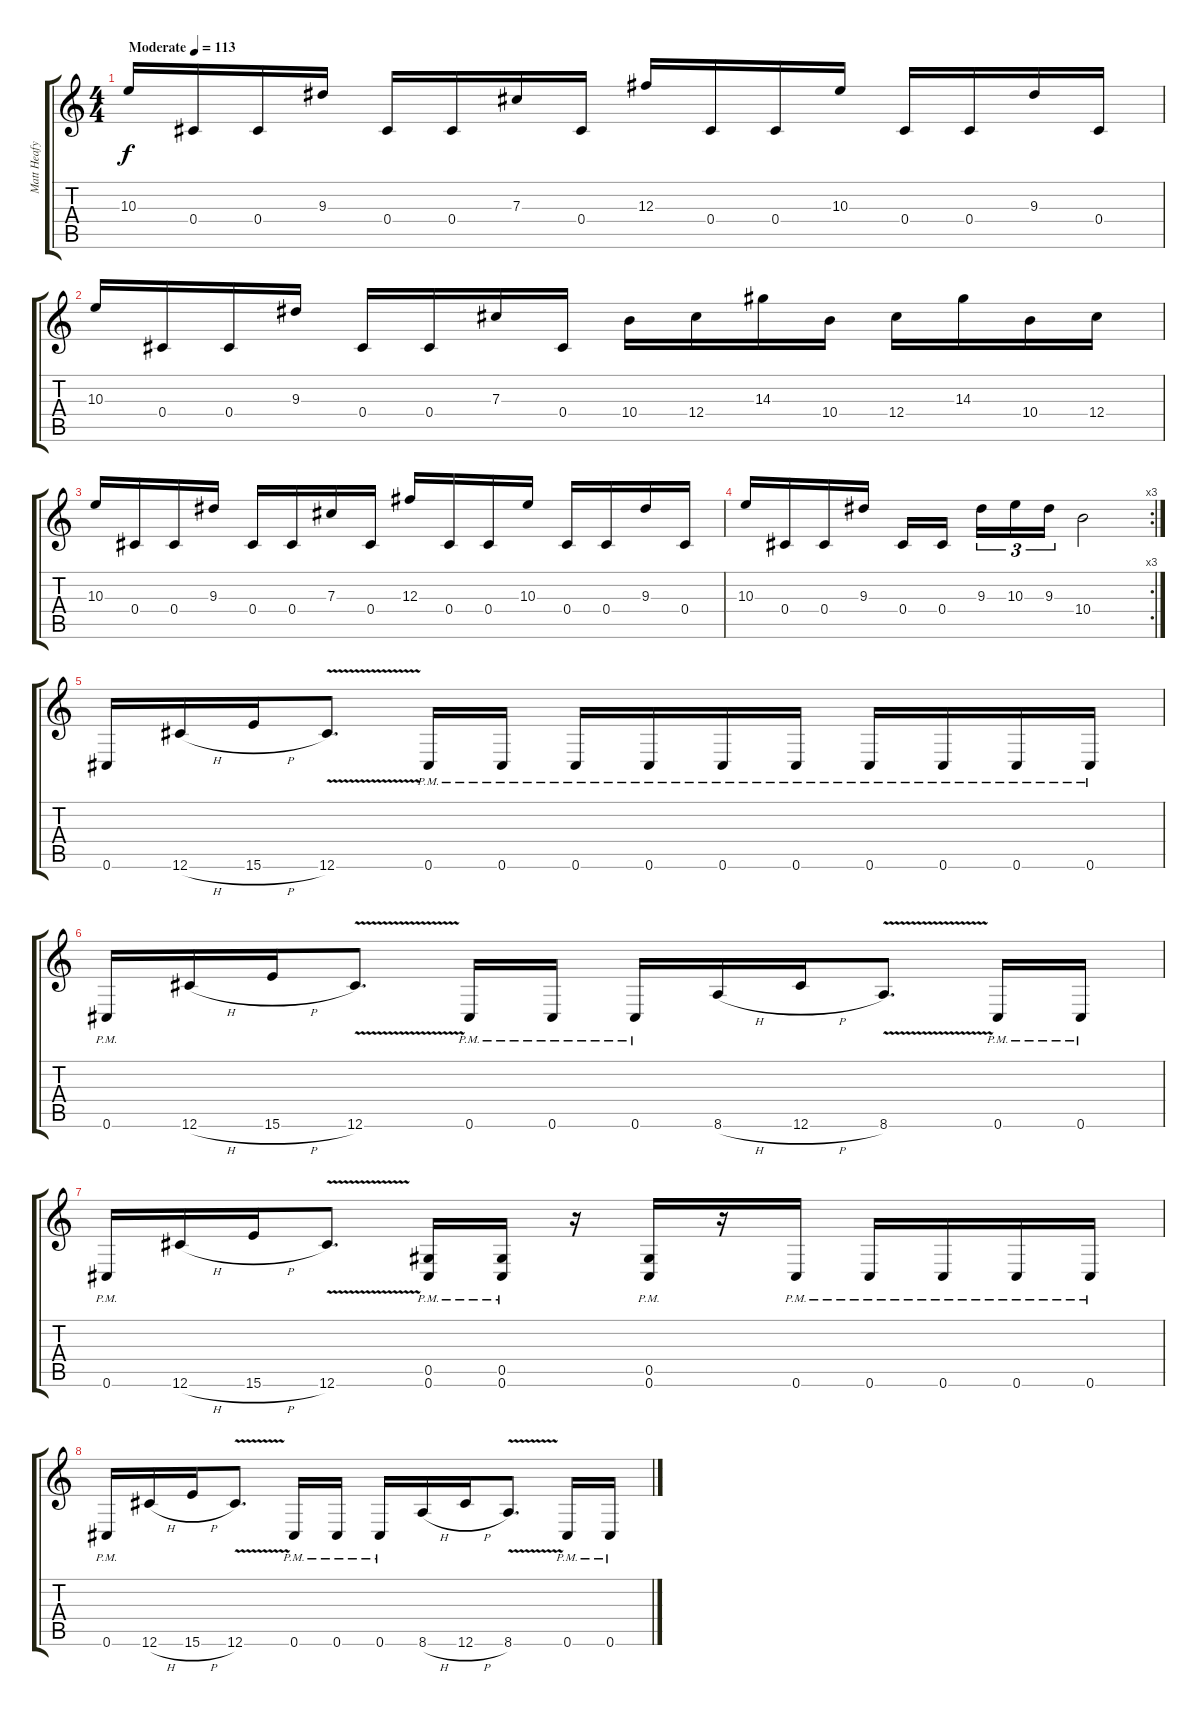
\track ("Matt Heafy" "Matt Heafy") {instrument distortionguitar}
\staff {score tabs}
\tuning (Eb4 Bb3 Gb3 Db3 Ab2 Db2) {hide}
\ts (4 4)
\tempo (113 "Moderate")
\clef g2
\ks c
10.3.16{dy f instrument distortionguitar} 0.4.16 0.4.16 9.3.16 0.4.16 0.4.16 7.3.16 0.4.16 12.3.16 0.4.16 0.4.16 10.3.16 0.4.16 0.4.16 9.3.16 0.4.16 |
10.3.16 0.4.16 0.4.16 9.3.16 0.4.16 0.4.16 7.3.16 0.4.16 10.4.16 12.4.16 14.3.16 10.4.16 12.4.16 14.3.16 10.4.16 12.4.16 |
10.3.16 0.4.16 0.4.16 9.3.16 0.4.16 0.4.16 7.3.16 0.4.16 12.3.16 0.4.16 0.4.16 10.3.16 0.4.16 0.4.16 9.3.16 0.4.16 |
\rc 3
10.3.16 0.4.16 0.4.16 9.3.16 0.4.16 0.4.16{beam splitsecondary} 9.3.16{tu (3 2)} 10.3.16{tu (3 2)} 9.3.16{tu (3 2)} 10.4.2 |
0.6.16 12.6{h}.16 15.6{h}.16 12.6{v}.8{d} 0.6{pm}.16 0.6{pm}.16 0.6{pm}.16 0.6{pm}.16 0.6{pm}.16 0.6{pm}.16 0.6{pm}.16 0.6{pm}.16 0.6{pm}.16 0.6{pm}.16 |
0.6{pm}.16 12.6{h}.16 15.6{h}.16 12.6{v}.8{d} 0.6{pm}.16 0.6{pm}.16 0.6{pm}.16 8.6{h}.16 12.6{h}.16 8.6{v}.8{d} 0.6{pm}.16 0.6{pm}.16 |
0.6{pm}.16 12.6{h}.16 15.6{h}.16 12.6{v}.8{d} (0.5 0.6{pm}).16 (0.5 0.6{pm}).16 r.16 (0.5 0.6{pm}).16 r.16 0.6{pm}.16 0.6{pm}.16 0.6{pm}.16 0.6{pm}.16 0.6{pm}.16 |
0.6{pm}.16 12.6{h}.16 15.6{h}.16 12.6{v}.8{d} 0.6{pm}.16 0.6{pm}.16 0.6{pm}.16 8.6{h}.16 12.6{h}.16 8.6{v}.8{d} 0.6{pm}.16 0.6{pm}.16
